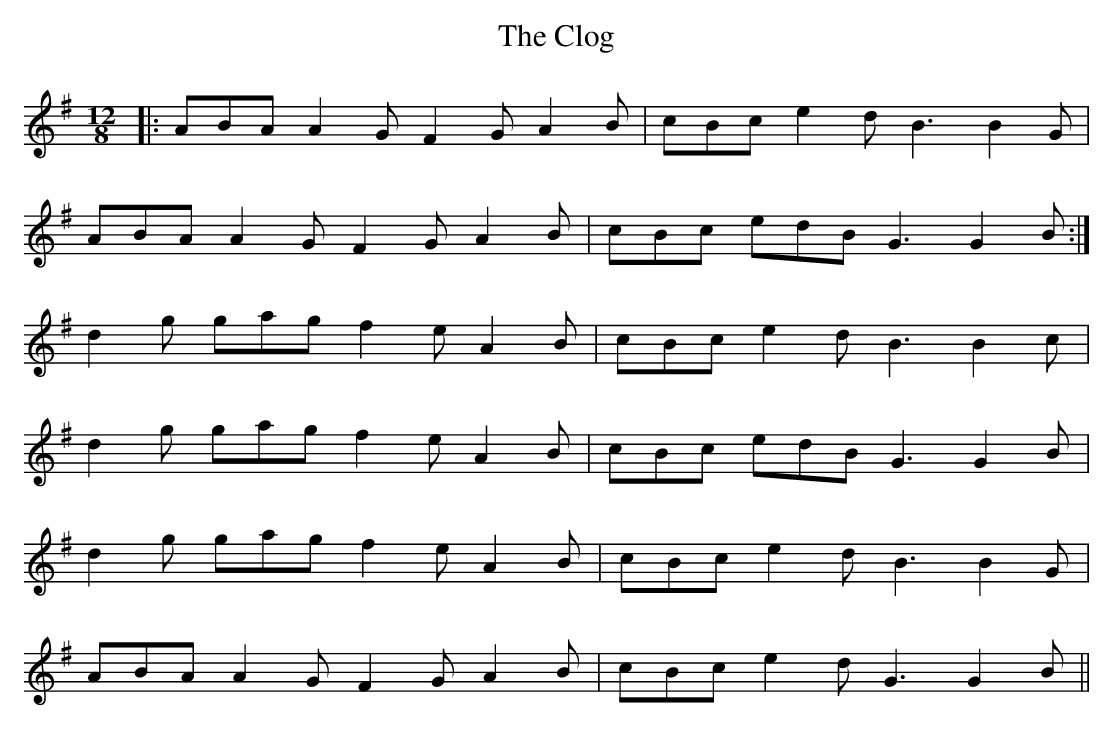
X:1
T: The Clog
M: 12/8
L: 1/8
K: Gmaj
|:ABA A2 G F2 G A2 B|cBc e2 d B3 B2 G|
ABA A2 G F2 G A2 B|cBc edB G3 G2 B:|
d2 g gag f2 e A2 B|cBc e2 d B3 B2 c|
d2 g gag f2 e A2 B|cBc edB G3 G2 B|
d2 g gag f2 e A2 B|cBc e2 d B3 B2 G|
ABA A2 G F2 G A2 B|cBc e2 d G3 G2 B||
